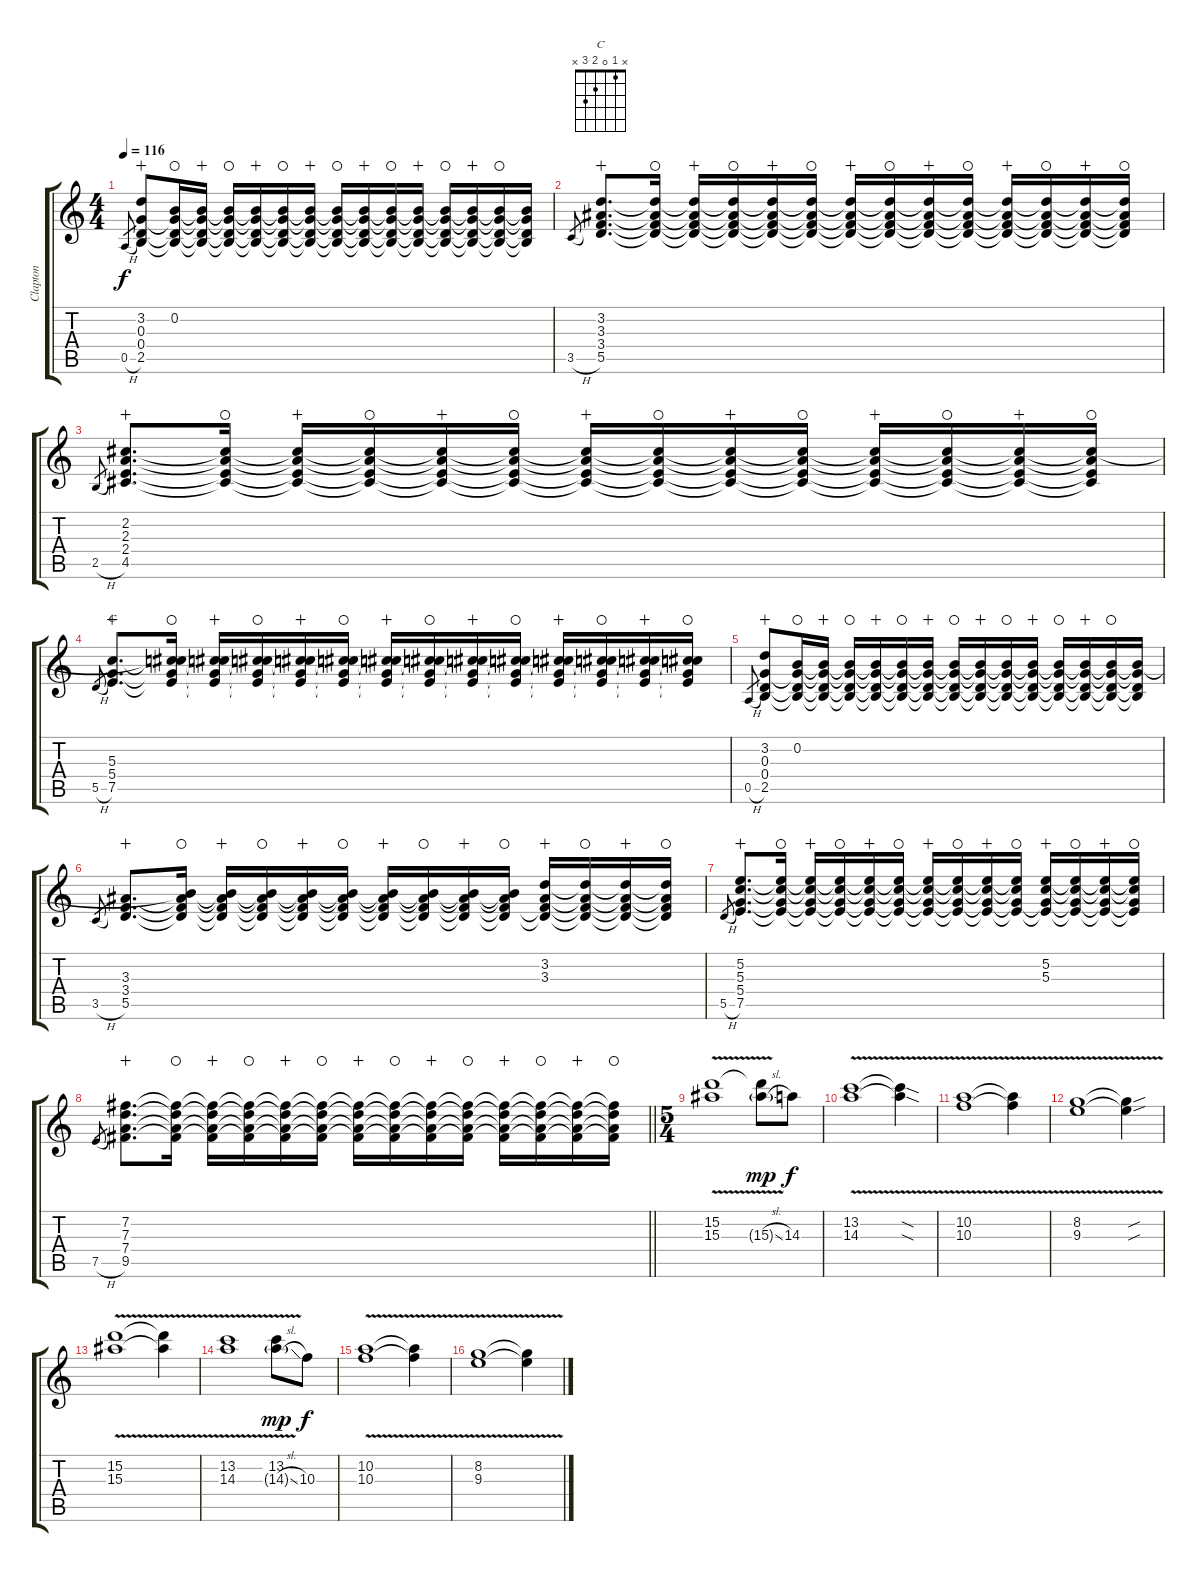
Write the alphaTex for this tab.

\track ("Clapton" "Clapton") {instrument distortionguitar}
\staff {score tabs}
\tuning (E4 B3 G3 D3 A2 E2) {hide}
\chord ("C" x 1 0 2 3 x)
\ts (4 4)
\tempo 116
\clef g2
\ks c
0.5{h}.8{gr dy f} (3.2 0.3 0.4 2.5).8{wahc} (0.2 0.3{t} 0.4{t} 2.5{t}).16{waho} (0.2{t} 0.3{t} 0.4{t} 2.5{t}).16{wahc} (0.2{t} 0.3{t} 0.4{t} 2.5{t}).16{waho} (0.2{t} 0.3{t} 0.4{t} 2.5{t}).16{wahc} (0.2{t} 0.3{t} 0.4{t} 2.5{t}).16{waho} (0.2{t} 0.3{t} 0.4{t} 2.5{t}).16{wahc} (0.2{t} 0.3{t} 0.4{t} 2.5{t}).16{waho} (0.2{t} 0.3{t} 0.4{t} 2.5{t}).16{wahc} (0.2{t} 0.3{t} 0.4{t} 2.5{t}).16{waho} (0.2{t} 0.3{t} 0.4{t} 2.5{t}).16{wahc} (0.2{t} 0.3{t} 0.4{t} 2.5{t}).16{waho} (0.2{t} 0.3{t} 0.4{t} 2.5{t}).16{wahc} (0.2{t} 0.3{t} 0.4{t} 2.5{t}).16{waho} (0.2{t} 0.3{t} 0.4{t} 2.5{t}).16 |
3.5{h}.8{gr} (3.2 3.3 3.4 5.5).8{d wahc} (3.2{t} 3.3{t} 3.4{t} 5.5{t}).16{waho} (3.2{t} 3.3{t} 3.4{t} 5.5{t}).16{wahc} (3.2{t} 3.3{t} 3.4{t} 5.5{t}).16{waho} (3.2{t} 3.3{t} 3.4{t} 5.5{t}).16{wahc} (3.2{t} 3.3{t} 3.4{t} 5.5{t}).16{waho} (3.2{t} 3.3{t} 3.4{t} 5.5{t}).16{wahc} (3.2{t} 3.3{t} 3.4{t} 5.5{t}).16{waho} (3.2{t} 3.3{t} 3.4{t} 5.5{t}).16{wahc} (3.2{t} 3.3{t} 3.4{t} 5.5{t}).16{waho} (3.2{t} 3.3{t} 3.4{t} 5.5{t}).16{wahc} (3.2{t} 3.3{t} 3.4{t} 5.5{t}).16{waho} (3.2{t} 3.3{t} 3.4{t} 5.5{t}).16{wahc} (3.2{t} 3.3{t} 3.4{t} 5.5{t}).16{waho} |
2.5{h}.8{gr} (2.2 2.3 2.4 4.5).8{d wahc} (2.2{t} 2.3{t} 2.4{t} 4.5{t}).16{waho} (2.2{t} 2.3{t} 2.4{t} 4.5{t}).16{wahc} (2.2{t} 2.3{t} 2.4{t} 4.5{t}).16{waho} (2.2{t} 2.3{t} 2.4{t} 4.5{t}).16{wahc} (2.2{t} 2.3{t} 2.4{t} 4.5{t}).16{waho} (2.2{t} 2.3{t} 2.4{t} 4.5{t}).16{wahc} (2.2{t} 2.3{t} 2.4{t} 4.5{t}).16{waho} (2.2{t} 2.3{t} 2.4{t} 4.5{t}).16{wahc} (2.2{t} 2.3{t} 2.4{t} 4.5{t}).16{waho} (2.2{t} 2.3{t} 2.4{t} 4.5{t}).16{wahc} (2.2{t} 2.3{t} 2.4{t} 4.5{t}).16{waho} (2.2{t} 2.3{t} 2.4{t} 4.5{t}).16{wahc} (2.2{t} 2.3{t} 2.4{t} 4.5{t}).16{waho} |
5.5{h}.8{gr} (5.3 5.4 7.5).8{d ch "C" wahc} (2.2{t} 5.3{t} 5.4{t} 7.5{t}).16{waho} (2.2{t} 5.3{t} 5.4{t} 7.5{t}).16{wahc} (2.2{t} 5.3{t} 5.4{t} 7.5{t}).16{waho} (2.2{t} 5.3{t} 5.4{t} 7.5{t}).16{wahc} (2.2{t} 5.3{t} 5.4{t} 7.5{t}).16{waho} (2.2{t} 5.3{t} 5.4{t} 7.5{t}).16{wahc} (2.2{t} 5.3{t} 5.4{t} 7.5{t}).16{waho} (2.2{t} 5.3{t} 5.4{t} 7.5{t}).16{wahc} (2.2{t} 5.3{t} 5.4{t} 7.5{t}).16{waho} (2.2{t} 5.3{t} 5.4{t} 7.5{t}).16{wahc} (2.2{t} 5.3{t} 5.4{t} 7.5{t}).16{waho} (2.2{t} 5.3{t} 5.4{t} 7.5{t}).16{wahc} (2.2{t} 5.3{t} 5.4{t} 7.5{t}).16{waho} |
0.5{h}.8{gr} (3.2 0.3 0.4 2.5).8{wahc} (0.2 0.3{t} 0.4{t} 2.5{t}).16{waho} (0.2{t} 0.3{t} 0.4{t} 2.5{t}).16{wahc} (0.2{t} 0.3{t} 0.4{t} 2.5{t}).16{waho} (0.2{t} 0.3{t} 0.4{t} 2.5{t}).16{wahc} (0.2{t} 0.3{t} 0.4{t} 2.5{t}).16{waho} (0.2{t} 0.3{t} 0.4{t} 2.5{t}).16{wahc} (0.2{t} 0.3{t} 0.4{t} 2.5{t}).16{waho} (0.2{t} 0.3{t} 0.4{t} 2.5{t}).16{wahc} (0.2{t} 0.3{t} 0.4{t} 2.5{t}).16{waho} (0.2{t} 0.3{t} 0.4{t} 2.5{t}).16{wahc} (0.2{t} 0.3{t} 0.4{t} 2.5{t}).16{waho} (0.2{t} 0.3{t} 0.4{t} 2.5{t}).16{wahc} (0.2{t} 0.3{t} 0.4{t} 2.5{t}).16{waho} (0.2{t} 0.3{t} 0.4{t} 2.5{t}).16 |
3.5{h}.8{gr} (3.3 3.4 5.5).8{d wahc} (0.2{t} 3.3{t} 3.4{t} 5.5{t}).16{waho} (0.2{t} 3.3{t} 3.4{t} 5.5{t}).16{wahc} (0.2{t} 3.3{t} 3.4{t} 5.5{t}).16{waho} (0.2{t} 3.3{t} 3.4{t} 5.5{t}).16{wahc} (0.2{t} 3.3{t} 3.4{t} 5.5{t}).16{waho} (0.2{t} 3.3{t} 3.4{t} 5.5{t}).16{wahc} (0.2{t} 3.3{t} 3.4{t} 5.5{t}).16{waho} (0.2{t} 3.3{t} 3.4{t} 5.5{t}).16{wahc} (0.2{t} 3.3{t} 3.4{t} 5.5{t}).16{waho} (3.2 3.3 3.4{t} 5.5{t}).16{wahc} (3.2{t} 3.3{t} 3.4{t} 5.5{t}).16{waho} (3.2{t} 3.3{t} 3.4{t} 5.5{t}).16{wahc} (3.2{t} 3.3{t} 3.4{t} 5.5{t}).16{waho} |
5.5{h}.8{gr} (5.2 5.3 5.4 7.5).8{d wahc} (5.2{t} 5.3{t} 5.4{t} 7.5{t}).16{waho} (5.2{t} 5.3{t} 5.4{t} 7.5{t}).16{wahc} (5.2{t} 5.3{t} 5.4{t} 7.5{t}).16{waho} (5.2{t} 5.3{t} 5.4{t} 7.5{t}).16{wahc} (5.2{t} 5.3{t} 5.4{t} 7.5{t}).16{waho} (5.2{t} 5.3{t} 5.4{t} 7.5{t}).16{wahc} (5.2{t} 5.3{t} 5.4{t} 7.5{t}).16{waho} (5.2{t} 5.3{t} 5.4{t} 7.5{t}).16{wahc} (5.2{t} 5.3{t} 5.4{t} 7.5{t}).16{waho} (5.2 5.3 5.4{t} 7.5{t}).16{wahc} (5.2{t} 5.3{t} 5.4{t} 7.5{t}).16{waho} (5.2{t} 5.3{t} 5.4{t} 7.5{t}).16{wahc} (5.2{t} 5.3{t} 5.4{t} 7.5{t}).16{waho} |
\barLineRight lightlight
7.5{h}.8{gr} (7.2 7.3 7.4 9.5).8{d wahc} (7.2{t} 7.3{t} 7.4{t} 9.5{t}).16{waho} (7.2{t} 7.3{t} 7.4{t} 9.5{t}).16{wahc} (7.2{t} 7.3{t} 7.4{t} 9.5{t}).16{waho} (7.2{t} 7.3{t} 7.4{t} 9.5{t}).16{wahc} (7.2{t} 7.3{t} 7.4{t} 9.5{t}).16{waho} (7.2{t} 7.3{t} 7.4{t} 9.5{t}).16{wahc} (7.2{t} 7.3{t} 7.4{t} 9.5{t}).16{waho} (7.2{t} 7.3{t} 7.4{t} 9.5{t}).16{wahc} (7.2{t} 7.3{t} 7.4{t} 9.5{t}).16{waho} (7.2{t} 7.3{t} 7.4{t} 9.5{t}).16{wahc} (7.2{t} 7.3{t} 7.4{t} 9.5{t}).16{waho} (7.2{t} 7.3{t} 7.4{t} 9.5{t}).16{wahc} (7.2{t} 7.3{t} 7.4{t} 9.5{t}).16{waho} |
\ts (5 4)
(15.2{v} 15.3{v}).1{instrument distortionguitar} (15.2{t} 15.3{sl g}).8{dy mp} 14.3.8{dy f} |
(13.2{v} 14.3{v}).1 (13.2{v sod t} 14.3{v sod t}).4 |
(10.2{v} 10.3{v}).1 (10.2{t} 10.3{t}).4 |
(8.2{v} 9.3{v}).1 (8.2{sou t} 9.3{sou t}).4 |
(15.2{v} 15.3{v}).1 (15.2{t} 15.3{t}).4 |
(13.2{v} 14.3{v}).1 (13.2{v} 14.3{v sl g}).8{dy mp} 10.3.8{dy f} |
(10.2{v} 10.3{v}).1 (10.2{t} 10.3{t}).4 |
(8.2{v} 9.3{v}).1 (8.2{t} 9.3{t}).4
